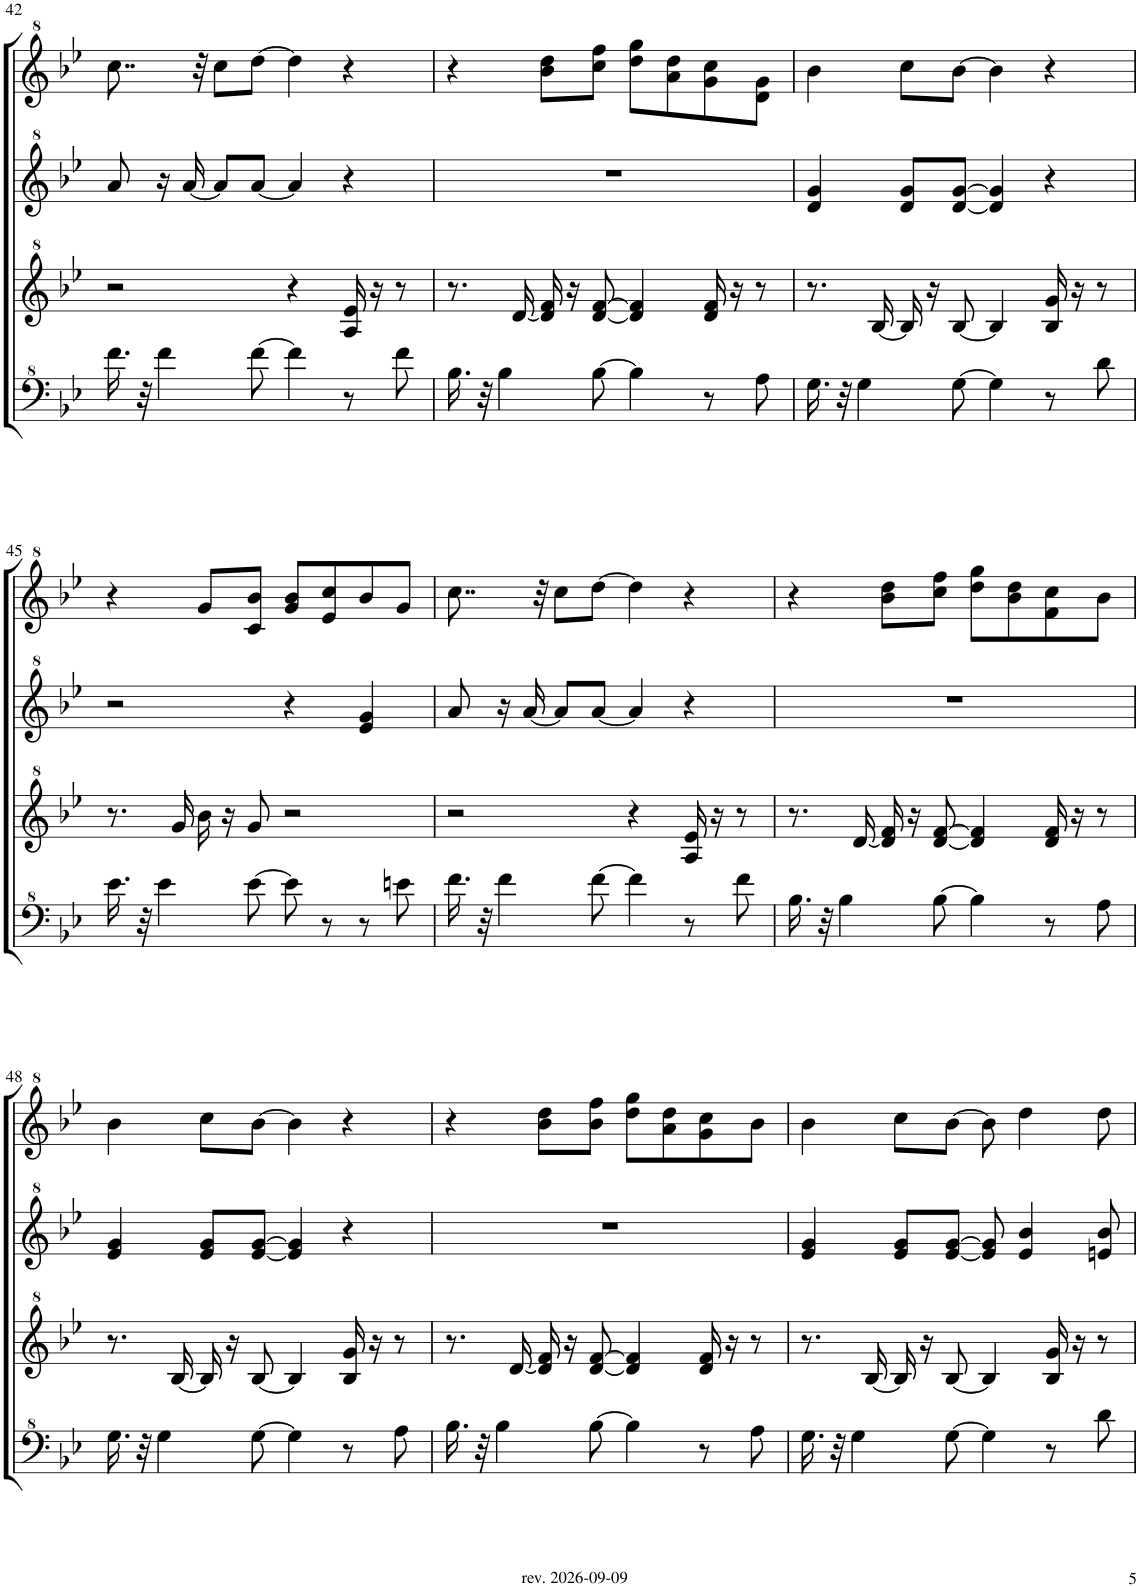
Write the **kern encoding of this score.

**kern	**kern	**kern	**kern
*part4	*part3	*part2	*part1
*staff4	*staff3	*staff2	*staff1
*I"パンフルート	*I"パンフルート	*I"パンフルート	*I"パンフルート
!!LO:PB:g=z
*clefF^4	*clefG^2	*clefG^2	*clefG^2
*k[b-e-]	*k[b-e-]	*k[b-e-]	*k[b-e-]
*M4/4	*M4/4	*M4/4	*M4/4
=42	=42	=42	=42
16.ff\	2r	8aa/	8..ccc\
32r	.	.	.
4ff\	.	16r	.
.	.	[16aa/	.
.	.	.	32r
.	.	8aa/L]	8ccc\L
[8ff\	.	[8aa/J	[8ddd\J
4ff\]	4r	4aa/]	4ddd\]
8r	16a/ 16ee-/	4r	4r
.	16r	.	.
8ff\	8r	.	.
=43	=43	=43	=43
16.b-\	8.r	1r	4r
32r	.	.	.
4b-\	.	.	.
.	[16dd/	.	.
.	16dd/] 16ff/	.	8bb-\ 8ddd\L
.	16r	.	.
[8b-\	[8dd/ [8ff/	.	8ccc\ 8fff\J
4b-\]	4dd/] 4ff/]	.	8ddd\ 8ggg\L
.	.	.	8aa\ 8ddd\
8r	16dd/ 16ff/	.	8gg\ 8ccc\
.	16r	.	.
8a\	8r	.	8dd\ 8gg\J
=44	=44	=44	=44
16.g\	8.r	4dd/ 4gg/	4bb-\
32r	.	.	.
4g\	.	.	.
.	[16b-/	.	.
.	16b-/]	8dd/ 8gg/L	8ccc\L
.	16r	.	.
[8g\	[8b-/	[8dd/ [8gg/J	[8bb-\J
4g\]	4b-/]	4dd/] 4gg/]	4bb-\]
8r	16b-/ 16gg/	4r	4r
.	16r	.	.
8dd\	8r	.	.
!!LO:LB:g=z
=45	=45	=45	=45
16.ee-\	8.r	2r	4r
32r	.	.	.
4ee-\	.	.	.
.	16gg/	.	.
.	16bb-\	.	8gg/L
.	16r	.	.
[8ee-\	8gg/	.	8cc/ 8bb-/J
8ee-\]	2r	4r	8gg/ 8bb-/L
8r	.	.	8ee-/ 8ccc/
8r	.	4ee-/ 4gg/	8bb-/
8een\	.	.	8gg/J
=46	=46	=46	=46
16.ff\	2r	8aa/	8..ccc\
32r	.	.	.
4ff\	.	16r	.
.	.	[16aa/	.
.	.	.	32r
.	.	8aa/L]	8ccc\L
[8ff\	.	[8aa/J	[8ddd\J
4ff\]	4r	4aa/]	4ddd\]
8r	16a/ 16ee-/	4r	4r
.	16r	.	.
8ff\	8r	.	.
=47	=47	=47	=47
16.b-\	8.r	1r	4r
32r	.	.	.
4b-\	.	.	.
.	[16dd/	.	.
.	16dd/] 16ff/	.	8bb-\ 8ddd\L
.	16r	.	.
[8b-\	[8dd/ [8ff/	.	8ccc\ 8fff\J
4b-\]	4dd/] 4ff/]	.	8ddd\ 8ggg\L
.	.	.	8bb-\ 8ddd\
8r	16dd/ 16ff/	.	8ff\ 8ccc\
.	16r	.	.
8a\	8r	.	8bb-\J
!!LO:LB:g=z
=48	=48	=48	=48
16.g\	8.r	4ee-/ 4gg/	4bb-\
32r	.	.	.
4g\	.	.	.
.	[16b-/	.	.
.	16b-/]	8ee-/ 8gg/L	8ccc\L
.	16r	.	.
[8g\	[8b-/	[8ee-/ [8gg/J	[8bb-\J
4g\]	4b-/]	4ee-/] 4gg/]	4bb-\]
8r	16b-/ 16gg/	4r	4r
.	16r	.	.
8a\	8r	.	.
=49	=49	=49	=49
16.b-\	8.r	1r	4r
32r	.	.	.
4b-\	.	.	.
.	[16dd/	.	.
.	16dd/] 16ff/	.	8bb-\ 8ddd\L
.	16r	.	.
[8b-\	[8dd/ [8ff/	.	8bb-\ 8fff\J
4b-\]	4dd/] 4ff/]	.	8ddd\ 8ggg\L
.	.	.	8aa\ 8ddd\
8r	16dd/ 16ff/	.	8gg\ 8ccc\
.	16r	.	.
8a\	8r	.	8bb-\J
=50	=50	=50	=50
16.g\	8.r	4ee-/ 4gg/	4bb-\
32r	.	.	.
4g\	.	.	.
.	[16b-/	.	.
.	16b-/]	8ee-/ 8gg/L	8ccc\L
.	16r	.	.
[8g\	[8b-/	[8ee-/ [8gg/J	[8bb-\J
4g\]	4b-/]	8ee-/] 8gg/]	8bb-\]
.	.	4ee-/ 4bb-/	4ddd\
8r	16b-/ 16gg/	.	.
.	16r	.	.
8dd\	8r	8een/ 8bb-/	8ddd\
=	=	=	=
*-	*-	*-	*-
